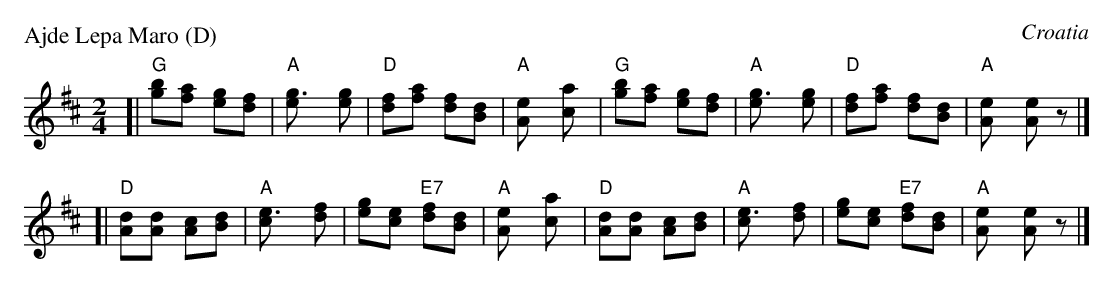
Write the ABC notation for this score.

X:1
P: Ajde Lepa Maro (D)
O: Croatia
M: 2/4
L: 1/8
K: D
[| "G"[bg][af] [ge][fd] \
| "A"[g3e] [ge] \
| "D"[fd][af] [fd][dB] \
| "A"[e2A] [a2c] \
| "G"[bg][af] [ge][fd] \
| "A"[g3e] [ge] \
| "D"[fd][af] [fd][dB] \
| "A"[e2A] [eA]z |]
[| "D"[dA][dA] [cA][dB] \
| "A"[e3c] [fd] \
| [ge][ec] "E7"[fd][dB] \
| "A"[e2A] [a2c] \
| "D"[dA][dA] [cA][dB] \
| "A"[e3c] [fd] \
| [ge][ec] "E7"[fd][dB] \
| "A"[e2A] [eA]z |]
